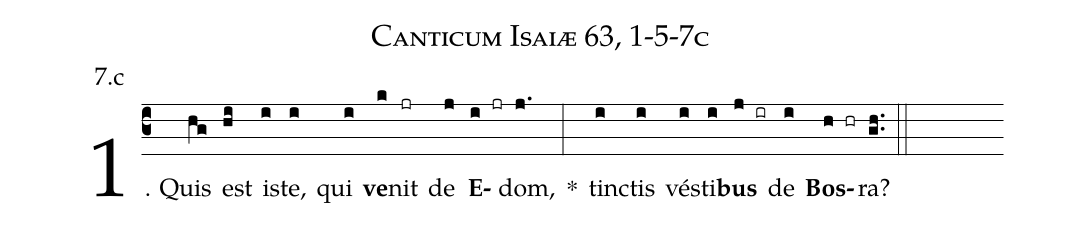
name: Canticum Isaiæ 63, 1-5-7c;
annotation: 7.c;
%%
(c3)1. Quis(hg) est(hi) is(i)te,(i) qui(i) <b>ve</b>(k)nit(jr) de(j) <b>E</b>(i jr)dom,(j.) *(:) tinc(i)tis(i) vés(i)ti(i)<b>bus</b>(j ir) de(i) <b>Bos</b>(h hr)ra?(gh..) (::)
